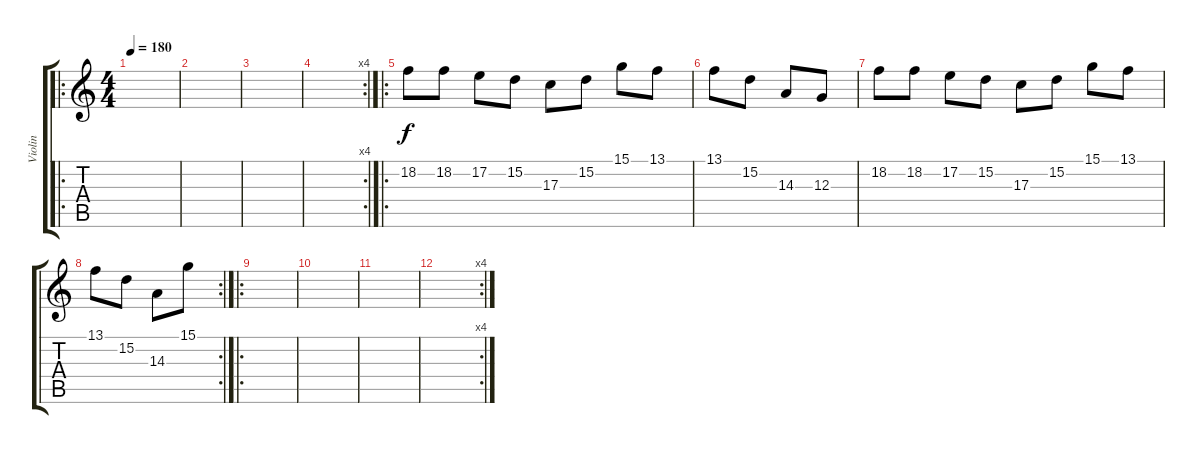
\track ("Violin" "Violin") {instrument violin}
\staff {score tabs}
\tuning (E4 B3 G3 D3 A2 E2) {hide}
\ro
\ts (4 4)
\tempo 180
\clef g2
\ks c
|
|
|
\rc 4
|
\ro
18.2.8 18.2.8 17.2.8 15.2.8 17.3.8 15.2.8 15.1.8 13.1.8 |
13.1.8 15.2.8 14.3.8 12.3.8 |
18.2.8 18.2.8 17.2.8 15.2.8 17.3.8 15.2.8 15.1.8 13.1.8 |
\rc 2
13.1.8 15.2.8 14.3.8 15.1.8 |
\ro
|
|
|
\rc 4
